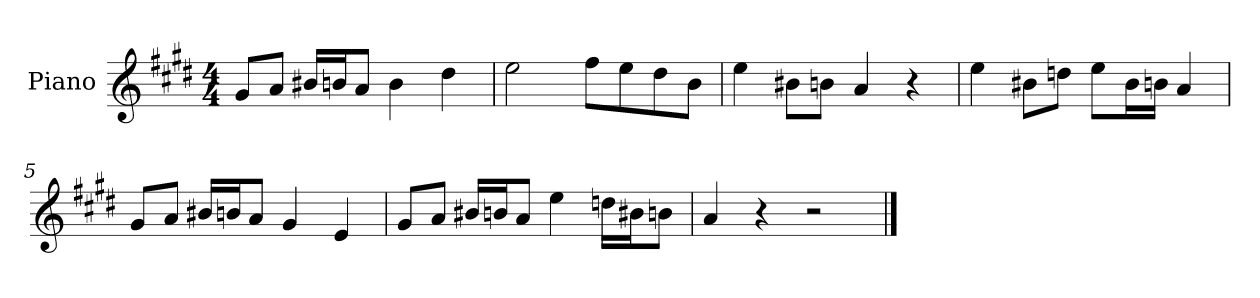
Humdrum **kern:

**kern
*part1
*staff1
*I"Piano
*I'P-no
*clefG2
*k[f#c#g#d#]
*M4/4
*MM90
=1
8g#/L
8a/J
16b#X/LL
16bn/J
8a/J
4b\
4dd#\
=2
2ee\
8ff#\L
8ee\
8dd#\
8b\J
=3
4ee\
8b#X\L
8bn\J
4a/
4r
=4
4ee\
8b#X\L
8ddn\J
8ee\L
16b#\L
16bn\JJ
4a/
=5
8g#/L
8a/J
16b#X/LL
16bn/J
8a/J
4g#/
4e/
!!LO:LB:g=z
=6
8g#/L
8a/J
16b#X/LL
16bn/J
8a/J
4ee\
16ddn\LL
16b#X\J
8bn\J
=7
4a/
4r
2r
==
*-
